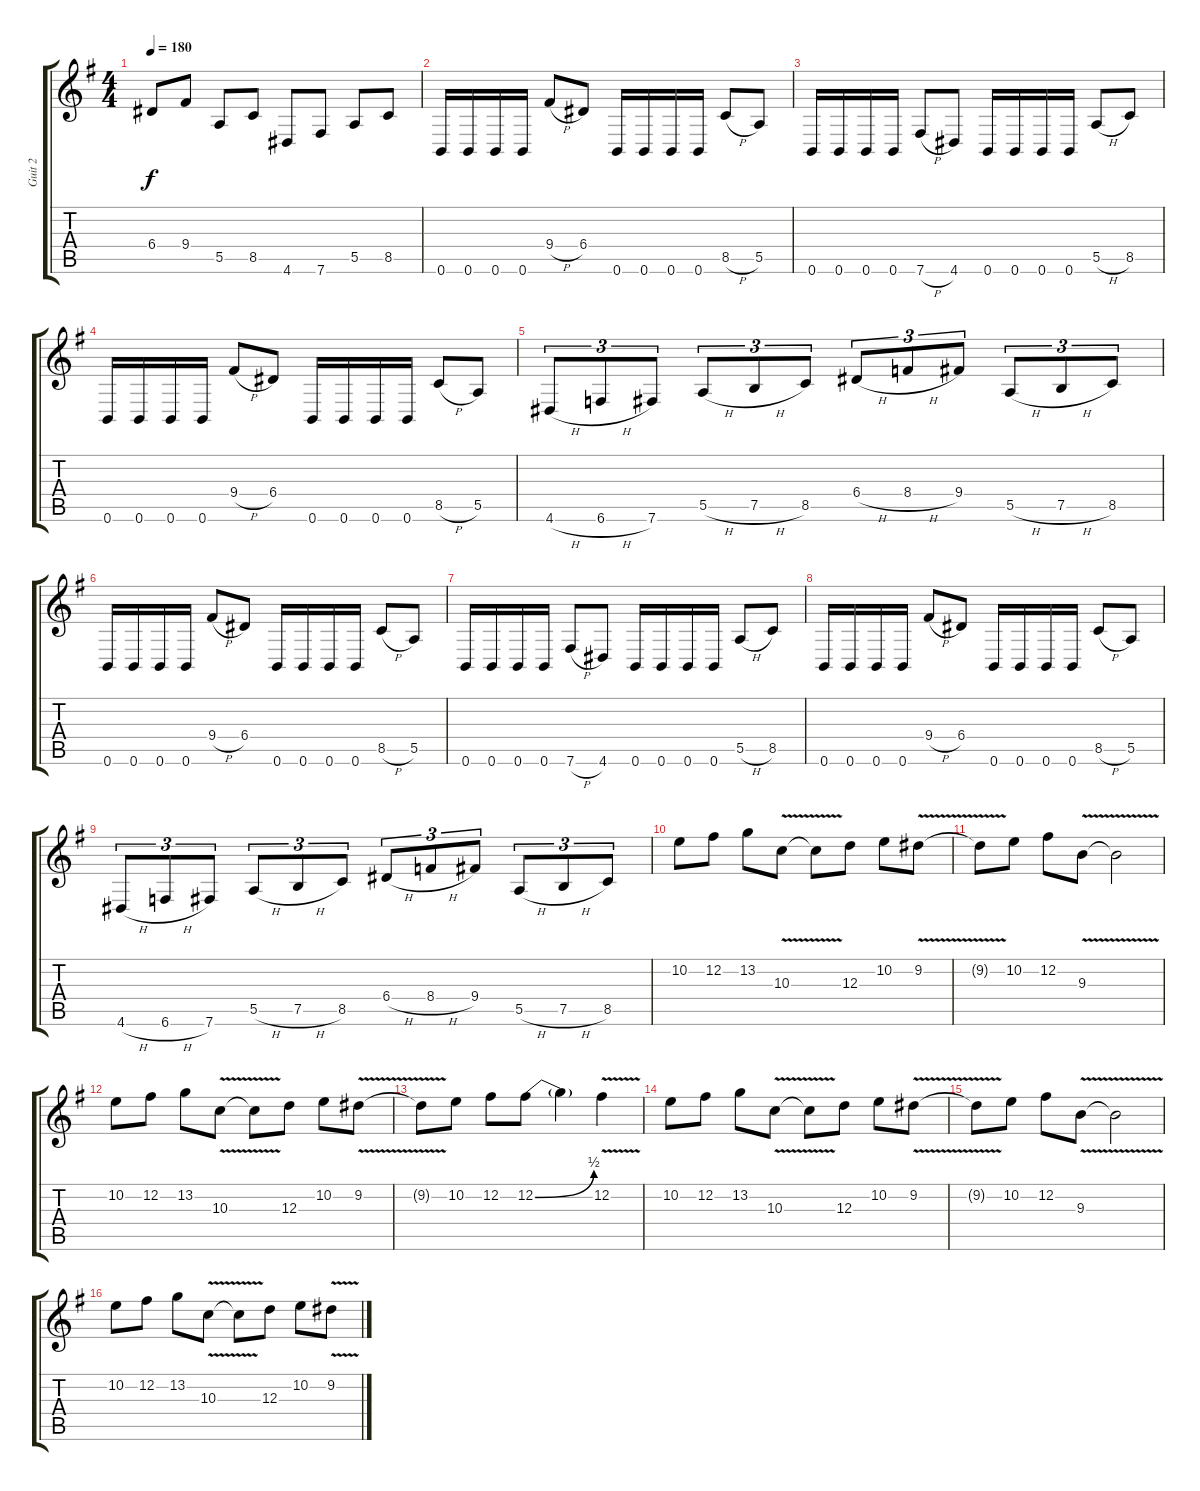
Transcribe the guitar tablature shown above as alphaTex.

\track ("Guit 2" "Guit 2") {instrument distortionguitar}
\staff {score tabs}
\tuning (B3 Gb3 D3 A2 E2 B1) {hide}
\ts (4 4)
\tempo 180
\clef g2
\ks g
6.4.8{dy f} 9.4.8 5.5.8 8.5.8 4.6.8 7.6.8 5.5.8 8.5.8 |
0.6.16 0.6.16 0.6.16 0.6.16 9.4{h}.8 6.4.8 0.6.16 0.6.16 0.6.16 0.6.16 8.5{h}.8 5.5.8 |
0.6.16 0.6.16 0.6.16 0.6.16 7.6{h}.8 4.6.8 0.6.16 0.6.16 0.6.16 0.6.16 5.5{h}.8 8.5.8 |
0.6.16 0.6.16 0.6.16 0.6.16 9.4{h}.8 6.4.8 0.6.16 0.6.16 0.6.16 0.6.16 8.5{h}.8 5.5.8 |
4.6{h}.8{tu (3 2)} 6.6{h}.8{tu (3 2)} 7.6.8{tu (3 2)} 5.5{h}.8{tu (3 2)} 7.5{h}.8{tu (3 2)} 8.5.8{tu (3 2)} 6.4{h}.8{tu (3 2)} 8.4{h}.8{tu (3 2)} 9.4.8{tu (3 2)} 5.5{h}.8{tu (3 2)} 7.5{h}.8{tu (3 2)} 8.5.8{tu (3 2)} |
0.6.16 0.6.16 0.6.16 0.6.16 9.4{h}.8 6.4.8 0.6.16 0.6.16 0.6.16 0.6.16 8.5{h}.8 5.5.8 |
0.6.16 0.6.16 0.6.16 0.6.16 7.6{h}.8 4.6.8 0.6.16 0.6.16 0.6.16 0.6.16 5.5{h}.8 8.5.8 |
0.6.16 0.6.16 0.6.16 0.6.16 9.4{h}.8 6.4.8 0.6.16 0.6.16 0.6.16 0.6.16 8.5{h}.8 5.5.8 |
4.6{h}.8{tu (3 2)} 6.6{h}.8{tu (3 2)} 7.6.8{tu (3 2)} 5.5{h}.8{tu (3 2)} 7.5{h}.8{tu (3 2)} 8.5.8{tu (3 2)} 6.4{h}.8{tu (3 2)} 8.4{h}.8{tu (3 2)} 9.4.8{tu (3 2)} 5.5{h}.8{tu (3 2)} 7.5{h}.8{tu (3 2)} 8.5.8{tu (3 2)} |
10.2.8 12.2.8 13.2.8 10.3{v}.8 10.3{t}.8 12.3.8 10.2.8 9.2{v}.8 |
9.2{t}.8 10.2.8 12.2.8 9.3{v}.8 9.3{t}.2 |
10.2.8 12.2.8 13.2.8 10.3{v}.8 10.3{t}.8 12.3.8 10.2.8 9.2{v}.8 |
9.2{t}.8 10.2.8 12.2.8 12.2{be (bend 0 0 60 2)}.8 12.2{t}.4 12.2{v}.4 |
10.2.8 12.2.8 13.2.8 10.3{v}.8 10.3{t}.8 12.3.8 10.2.8 9.2{v}.8 |
9.2{t}.8 10.2.8 12.2.8 9.3{v}.8 9.3{t}.2 |
10.2.8 12.2.8 13.2.8 10.3{v}.8 10.3{t}.8 12.3.8 10.2.8 9.2{v}.8
